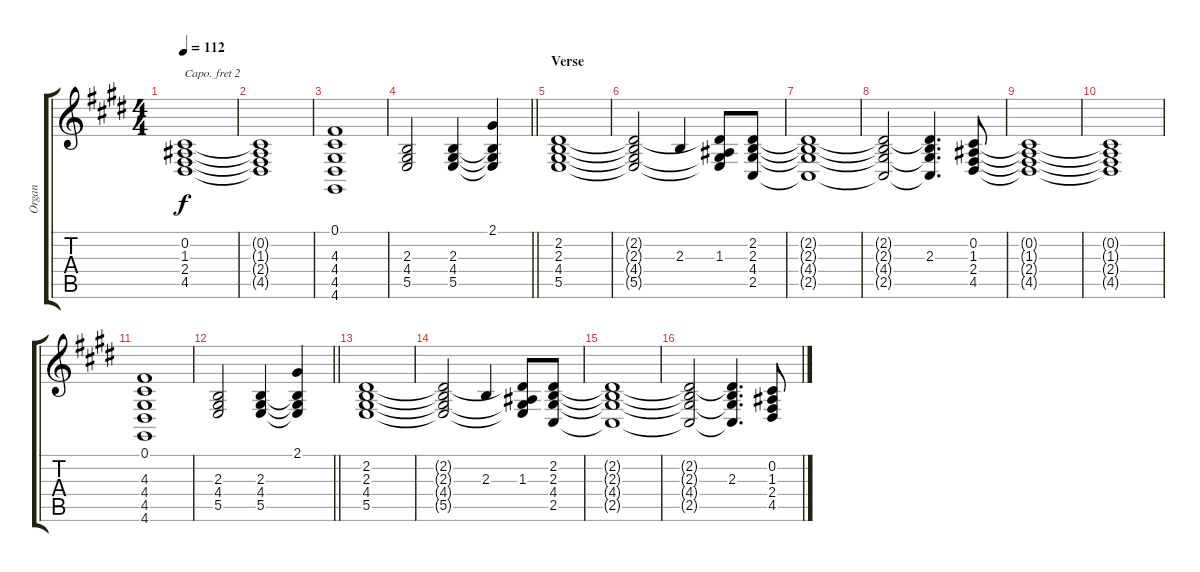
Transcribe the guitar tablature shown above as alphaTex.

\track ("Organ" "Organ") {instrument synthvoice bank 255}
\staff {score tabs}
\capo 2
\tuning (E4 B3 G3 D3 A2 D2) {hide}
\ts (4 4)
\tempo 112
\clef g2
\ks e
(0.2{t} 1.3{t} 2.4{t} 4.5{t}).1{dy f} |
(0.2{t} 1.3{t} 2.4{t} 4.5{t}).1 |
(0.1 4.3 4.4 4.5 4.6).1 |
\barLineRight lightlight
(2.3 4.4 5.5).2 (2.3 4.4 5.5).4 (2.1 2.3{t} 4.4{t} 5.5{t}).4 |
\section ("" "Verse")
(2.2 2.3 4.4 5.5).1{volume 8} |
(2.2{t} 2.3{t} 4.4{t} 5.5{t}).2 2.3.4 (2.2{t} 1.3 4.4{t} 5.5{t}).8 (2.2 2.3 4.4 2.5).8 |
(2.2{t} 2.3{t} 4.4{t} 2.5{t}).1 |
(2.2{t} 2.3{t} 4.4{t} 2.5{t}).2 (2.2{t} 2.3 4.4{t} 2.5{t}).4{d} (0.2 1.3 2.4 4.5).8 |
(0.2{t} 1.3{t} 2.4{t} 4.5{t}).1 |
(0.2{t} 1.3{t} 2.4{t} 4.5{t}).1 |
(0.1 4.3 4.4 4.5 4.6).1 |
\barLineRight lightlight
(2.3 4.4 5.5).2 (2.3 4.4 5.5).4 (2.1 2.3{t} 4.4{t} 5.5{t}).4 |
(2.2 2.3 4.4 5.5).1{volume 9} |
(2.2{t} 2.3{t} 4.4{t} 5.5{t}).2 2.3.4 (2.2{t} 1.3 4.4{t} 5.5{t}).8 (2.2 2.3 4.4 2.5).8 |
(2.2{t} 2.3{t} 4.4{t} 2.5{t}).1 |
(2.2{t} 2.3{t} 4.4{t} 2.5{t}).2 (2.2{t} 2.3 4.4{t} 2.5{t}).4{d} (0.2 1.3 2.4 4.5).8
